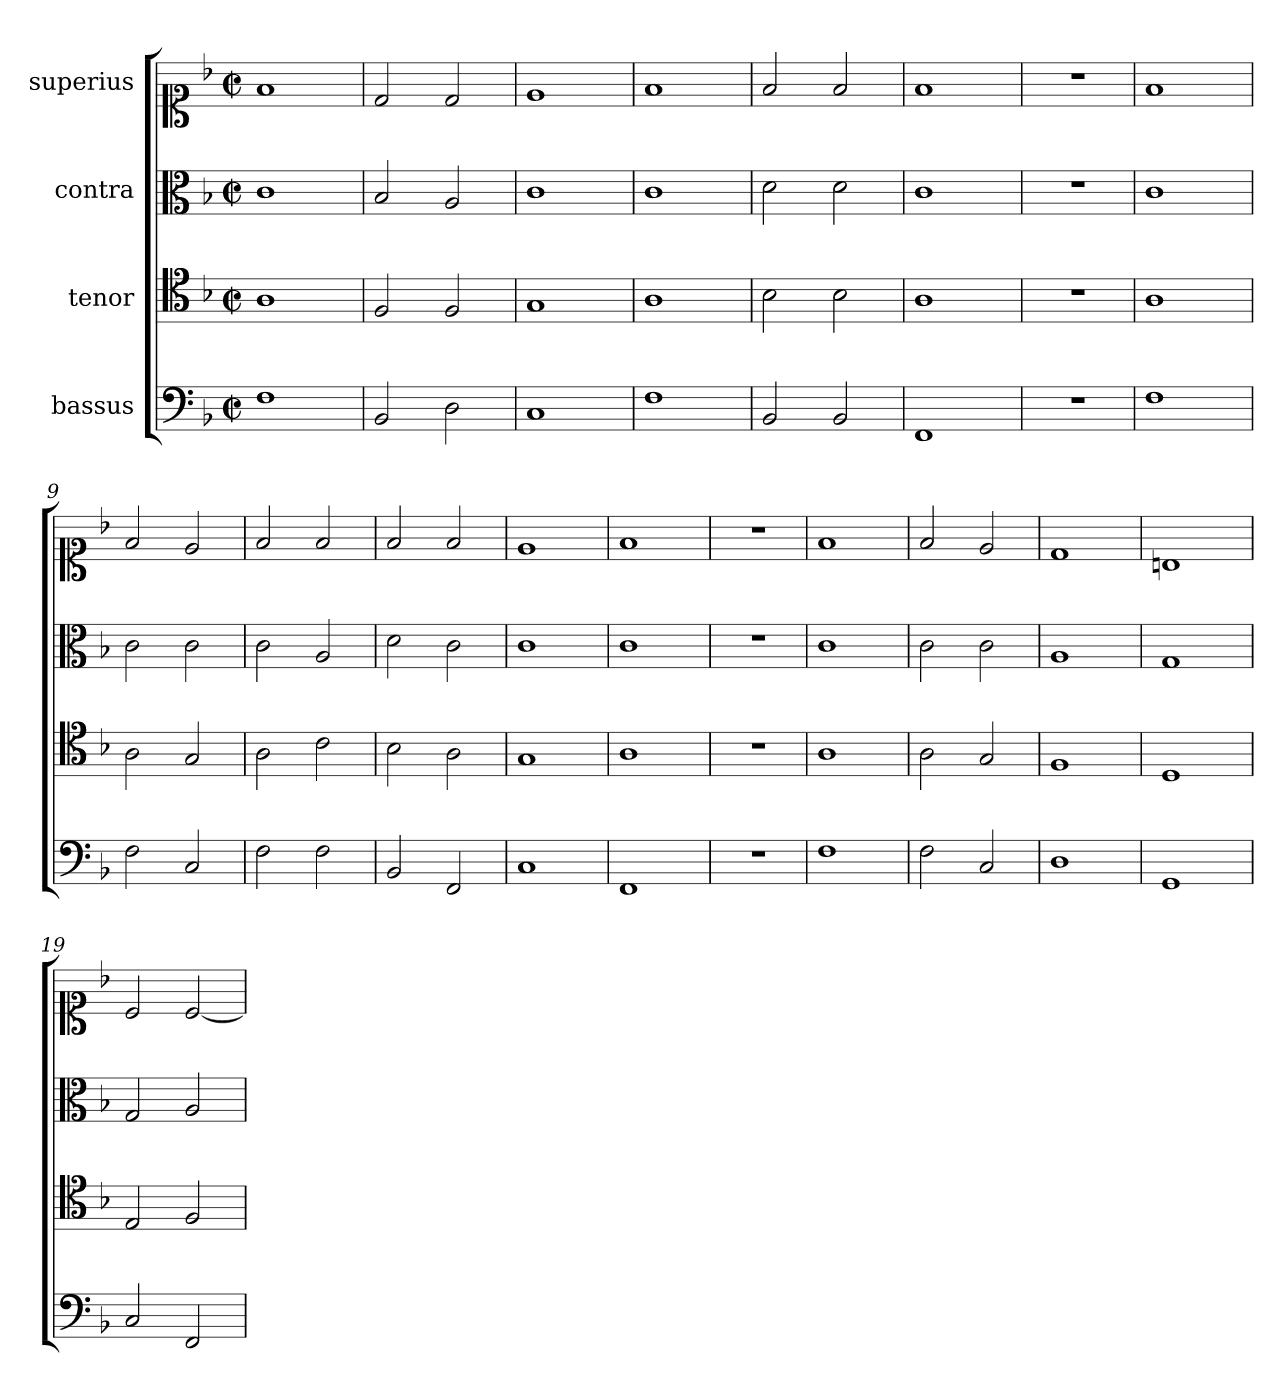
**kern	**kern	**kern	**kern
*part4	*part3	*part2	*part1
*staff4	*staff3	*staff2	*staff1
*I"bassus	*I"tenor	*I"contra	*I"superius
*clefF4	*clefC4	*clefC3	*clefC1
*k[b-]	*k[b-]	*k[b-]	*k[b-]
*M2/2	*M2/2	*M2/2	*M2/2
*met(c|)	*met(c|)	*met(c|)	*met(c|)
=1	=1	=1	=1
1F	1A	1c	1f
=2	=2	=2	=2
2BB-	2F	2B-	2d
2D	2F	2A	2d
=3	=3	=3	=3
1C	1G	1c	1e
=4	=4	=4	=4
1F	1A	1c	1f
=5	=5	=5	=5
2BB-	2B-	2d	2f
2BB-	2B-	2d	2f
=6	=6	=6	=6
1FF	1A	1c	1f
=7	=7	=7	=7
1r	1r	1r	1r
=8	=8	=8	=8
1F	1A	1c	1f
=9	=9	=9	=9
2F	2A	2c	2f
2C	2G	2c	2e
=10	=10	=10	=10
2F	2A	2c	2f
2F	2c	2A	2f
=11	=11	=11	=11
2BB-	2B-	2d	2f
2FF	2A	2c	2f
=12	=12	=12	=12
1C	1G	1c	1e
=13	=13	=13	=13
1FF	1A	1c	1f
=14	=14	=14	=14
1r	1r	1r	1r
=15	=15	=15	=15
1F	1A	1c	1f
=16	=16	=16	=16
2F	2A	2c	2f
2C	2G	2c	2e
=17	=17	=17	=17
1D	1F	1A	1d
=18	=18	=18	=18
1GG	1D	1G	1Bn
=19	=19	=19	=19
2C	2E	2G	2c
2FF	2F	2A	[2c
=	=	=	=
*-	*-	*-	*-
